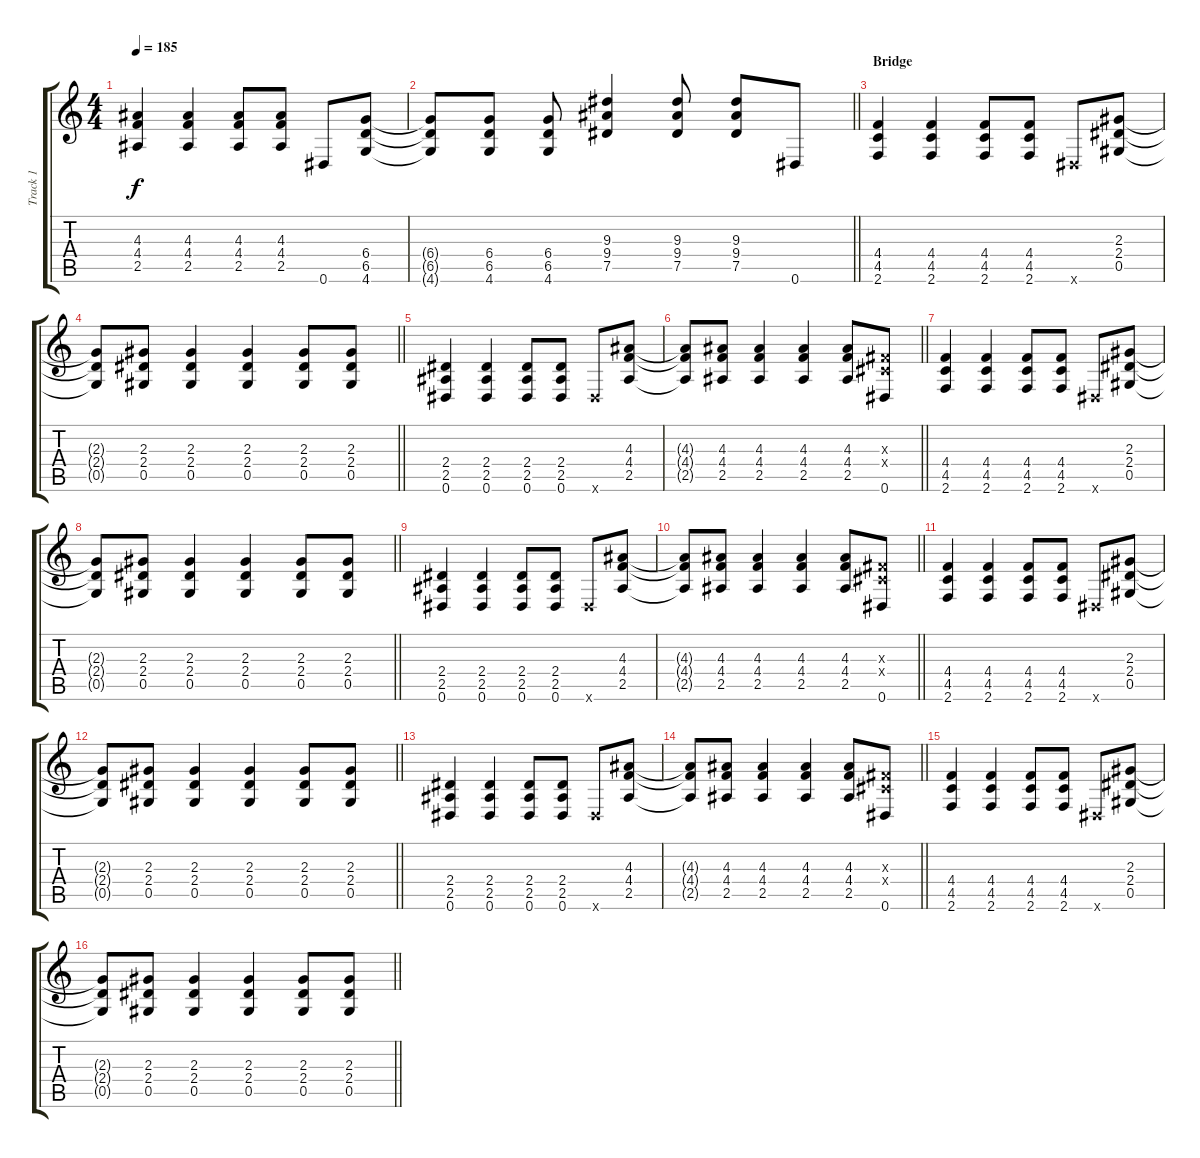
\track ("Track 1" "Track 1") {instrument distortionguitar}
\staff {score tabs}
\tuning (Eb4 Bb3 Gb3 Db3 Ab2 Eb2) {hide}
\ts (4 4)
\tempo 185
\clef g2
\ks c
(4.3 4.4 2.5).4{dy f} (4.3 4.4 2.5).4 (4.3 4.4 2.5).8 (4.3 4.4 2.5).8 0.6.8 (6.4 6.5 4.6).8 |
\barLineRight lightlight
(6.4{t} 6.5{t} 4.6{t}).8 (6.4 6.5 4.6).8 (6.4 6.5 4.6).8 (9.3 9.4 7.5).4 (9.3 9.4 7.5).8 (9.3 9.4 7.5).8 0.6.8 |
\section ("" "Bridge")
(4.4 4.5 2.6).4 (4.4 4.5 2.6).4 (4.4 4.5 2.6).8 (4.4 4.5 2.6).8 0.6{x}.8 (2.3 2.4 0.5).8 |
\barLineRight lightlight
(2.3{t} 2.4{t} 0.5{t}).8 (2.3 2.4 0.5).8 (2.3 2.4 0.5).4 (2.3 2.4 0.5).4 (2.3 2.4 0.5).8 (2.3 2.4 0.5).8 |
(2.4 2.5 0.6).4 (2.4 2.5 0.6).4 (2.4 2.5 0.6).8 (2.4 2.5 0.6).8 0.6{x}.8 (4.3 4.4 2.5).8 |
\barLineRight lightlight
(4.3{t} 4.4{t} 2.5{t}).8 (4.3 4.4 2.5).8 (4.3 4.4 2.5).4 (4.3 4.4 2.5).4 (4.3 4.4 2.5).8 (0.3{x} 0.4{x} 0.6).8 |
(4.4 4.5 2.6).4 (4.4 4.5 2.6).4 (4.4 4.5 2.6).8 (4.4 4.5 2.6).8 0.6{x}.8 (2.3 2.4 0.5).8 |
\barLineRight lightlight
(2.3{t} 2.4{t} 0.5{t}).8 (2.3 2.4 0.5).8 (2.3 2.4 0.5).4 (2.3 2.4 0.5).4 (2.3 2.4 0.5).8 (2.3 2.4 0.5).8 |
(2.4 2.5 0.6).4 (2.4 2.5 0.6).4 (2.4 2.5 0.6).8 (2.4 2.5 0.6).8 0.6{x}.8 (4.3 4.4 2.5).8 |
\barLineRight lightlight
(4.3{t} 4.4{t} 2.5{t}).8 (4.3 4.4 2.5).8 (4.3 4.4 2.5).4 (4.3 4.4 2.5).4 (4.3 4.4 2.5).8 (0.3{x} 0.4{x} 0.6).8 |
(4.4 4.5 2.6).4 (4.4 4.5 2.6).4 (4.4 4.5 2.6).8 (4.4 4.5 2.6).8 0.6{x}.8 (2.3 2.4 0.5).8 |
\barLineRight lightlight
(2.3{t} 2.4{t} 0.5{t}).8 (2.3 2.4 0.5).8 (2.3 2.4 0.5).4 (2.3 2.4 0.5).4 (2.3 2.4 0.5).8 (2.3 2.4 0.5).8 |
(2.4 2.5 0.6).4 (2.4 2.5 0.6).4 (2.4 2.5 0.6).8 (2.4 2.5 0.6).8 0.6{x}.8 (4.3 4.4 2.5).8 |
\barLineRight lightlight
(4.3{t} 4.4{t} 2.5{t}).8 (4.3 4.4 2.5).8 (4.3 4.4 2.5).4 (4.3 4.4 2.5).4 (4.3 4.4 2.5).8 (0.3{x} 0.4{x} 0.6).8 |
(4.4 4.5 2.6).4 (4.4 4.5 2.6).4 (4.4 4.5 2.6).8 (4.4 4.5 2.6).8 0.6{x}.8 (2.3 2.4 0.5).8 |
\barLineRight lightlight
(2.3{t} 2.4{t} 0.5{t}).8 (2.3 2.4 0.5).8 (2.3 2.4 0.5).4 (2.3 2.4 0.5).4 (2.3 2.4 0.5).8 (2.3 2.4 0.5).8
